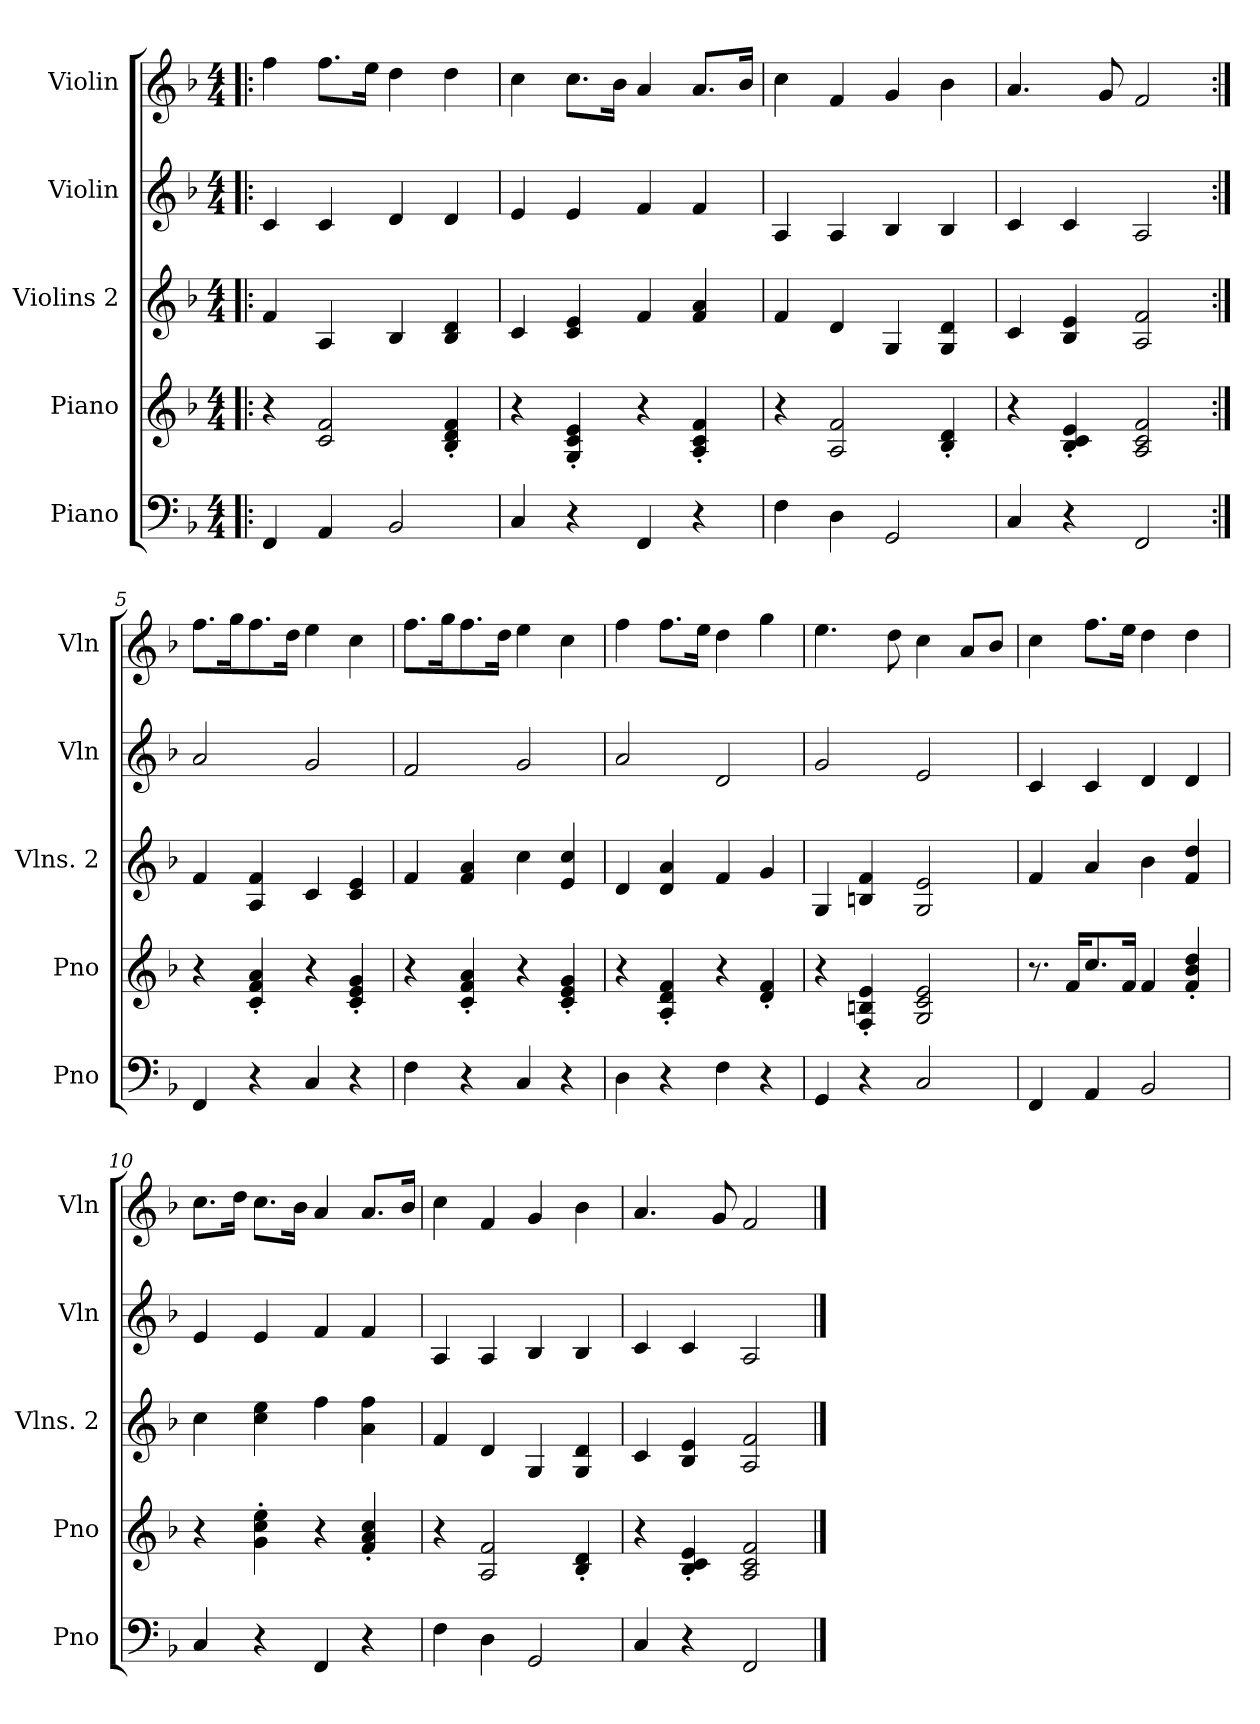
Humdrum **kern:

**kern	**kern	**kern	**kern	**kern
*part5	*part4	*part3	*part2	*part1
*staff5	*staff4	*staff3	*staff2	*staff1
*I"Piano	*I"Piano	*I"Violins 2	*I"Violin	*I"Violin
*I'Pno	*I'Pno	*I'Vlns. 2	*I'Vln	*I'Vln
*clefF4	*clefG2	*clefG2	*clefG2	*clefG2
*k[b-]	*k[b-]	*k[b-]	*k[b-]	*k[b-]
*M4/4	*M4/4	*M4/4	*M4/4	*M4/4
=1!|:	=1!|:	=1!|:	=1!|:	=1!|:
4FF/	4r	4f/	4c/	4ff\
4AA/	2c/ 2f/	4A/	4c/	8.ff\L
.	.	.	.	16ee\Jk
2BB-/	.	4B-/	4d/	4dd\
.	4B-/' 4d/' 4f/'	4B-/ 4d/	4d/	4dd\
=2	=2	=2	=2	=2
4C/	4r	4c/	4e/	4cc\
4r	4G/' 4c/' 4e/'	4c/ 4e/	4e/	8.cc\L
.	.	.	.	16b-\Jk
4FF/	4r	4f/	4f/	4a/
4r	4A/' 4c/' 4f/'	4f/ 4a/	4f/	8.a/L
.	.	.	.	16b-/Jk
=3	=3	=3	=3	=3
4F\	4r	4f/	4A/	4cc\
4D\	2A/ 2f/	4d/	4A/	4f/
2GG/	.	4G/	4B-/	4g/
.	4B-/' 4d/'	4G/ 4d/	4B-/	4b-\
=4	=4	=4	=4	=4
4C/	4r	4c/	4c/	4.a/
4r	4B-/' 4c/' 4e/'	4B-/ 4e/	4c/	.
.	.	.	.	8g/
2FF/	2A/ 2c/ 2f/	2A/ 2f/	2A/	2f/
=5:|!	=5:|!	=5:|!	=5:|!	=5:|!
4FF/	4r	4f/	2a/	8.ff\L
.	.	.	.	16gg\K
4r	4c/' 4f/' 4a/'	4A/ 4f/	.	8.ff\
.	.	.	.	16dd\Jk
4C/	4r	4c/	2g/	4ee\
4r	4c/' 4e/' 4g/'	4c/ 4e/	.	4cc\
!!LO:LB:g=z
=6	=6	=6	=6	=6
4F\	4r	4f/	2f/	8.ff\L
.	.	.	.	16gg\K
4r	4c/' 4f/' 4a/'	4f/ 4a/	.	8.ff\
.	.	.	.	16dd\Jk
4C/	4r	4cc\	2g/	4ee\
4r	4c/' 4e/' 4g/'	4e/ 4cc/	.	4cc\
=7	=7	=7	=7	=7
4D\	4r	4d/	2a/	4ff\
4r	4A/' 4d/' 4f/'	4d/ 4a/	.	8.ff\L
.	.	.	.	16ee\Jk
4F\	4r	4f/	2d/	4dd\
4r	4d/' 4f/'	4g/	.	4gg\
=8	=8	=8	=8	=8
4GG/	4r	4G/	2g/	4.ee\
4r	4F/' 4Bn/' 4e/'	4Bn/ 4f/	.	.
.	.	.	.	8dd\
2C/	2G/ 2c/ 2e/	2G/ 2e/	2e/	4cc\
.	.	.	.	8a/L
.	.	.	.	8b-/J
=9	=9	=9	=9	=9
4FF/	8.r	4f/	4c/	4cc\
.	16f/KL	.	.	.
4AA/	8.cc/	4a/	4c/	8.ff\L
.	16f/Jk	.	.	16ee\Jk
2BB-/	4f/	4b-\	4d/	4dd\
.	4f/' 4b-/' 4dd/'	4f/ 4dd/	4d/	4dd\
=10	=10	=10	=10	=10
4C/	4r	4cc\	4e/	8.cc\L
.	.	.	.	16dd\Jk
4r	4g\' 4cc\' 4ee\'	4cc\ 4ee\	4e/	8.cc\L
.	.	.	.	16b-\Jk
4FF/	4r	4ff\	4f/	4a/
4r	4f/' 4a/' 4cc/'	4a\ 4ff\	4f/	8.a/L
.	.	.	.	16b-/Jk
!!LO:PB:g=z
=11	=11	=11	=11	=11
4F\	4r	4f/	4A/	4cc\
4D\	2A/ 2f/	4d/	4A/	4f/
2GG/	.	4G/	4B-/	4g/
.	4B-/' 4d/'	4G/ 4d/	4B-/	4b-\
=12	=12	=12	=12	=12
4C/	4r	4c/	4c/	4.a/
4r	4B-/' 4c/' 4e/'	4B-/ 4e/	4c/	.
.	.	.	.	8g/
2FF/	2A/ 2c/ 2f/	2A/ 2f/	2A/	2f/
==	==	==	==	==
*-	*-	*-	*-	*-
